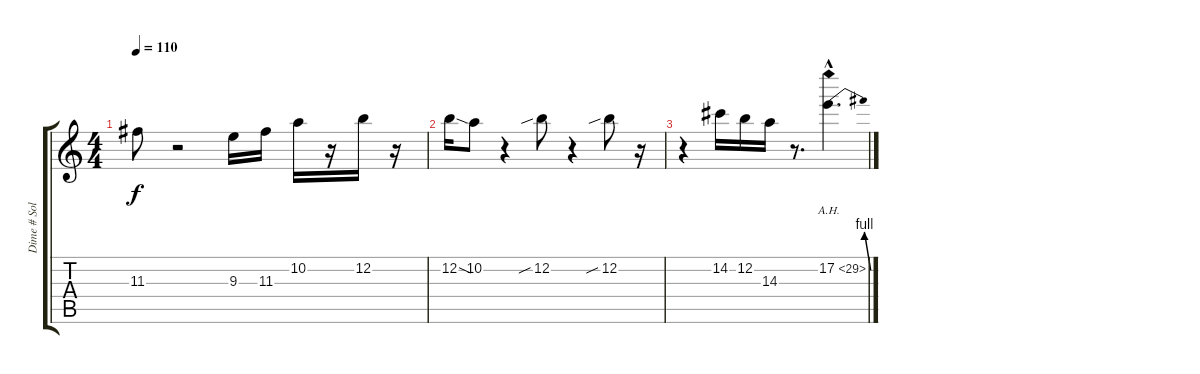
\track ("Dime # Solo" "Dime # Sol") {instrument distortionguitar}
\staff {score tabs}
\tuning (E4 B3 G3 D3 A2 E2) {hide}
\ts (4 4)
\tempo 110
\clef g2
\ks c
11.3{t}.8{dy f} r.2 9.3.16 11.3.16 10.2.16 r.16 12.2.16 r.16 |
12.2{sod}.16 10.2.8 r.4 12.2{sib}.8 r.4 12.2{sib}.8 r.16 |
r.4 14.2.16 12.2.16 14.3.16 r.8{d} 17.2{be (bend 0 0 60 4) ah 12 hac}.4{d}
